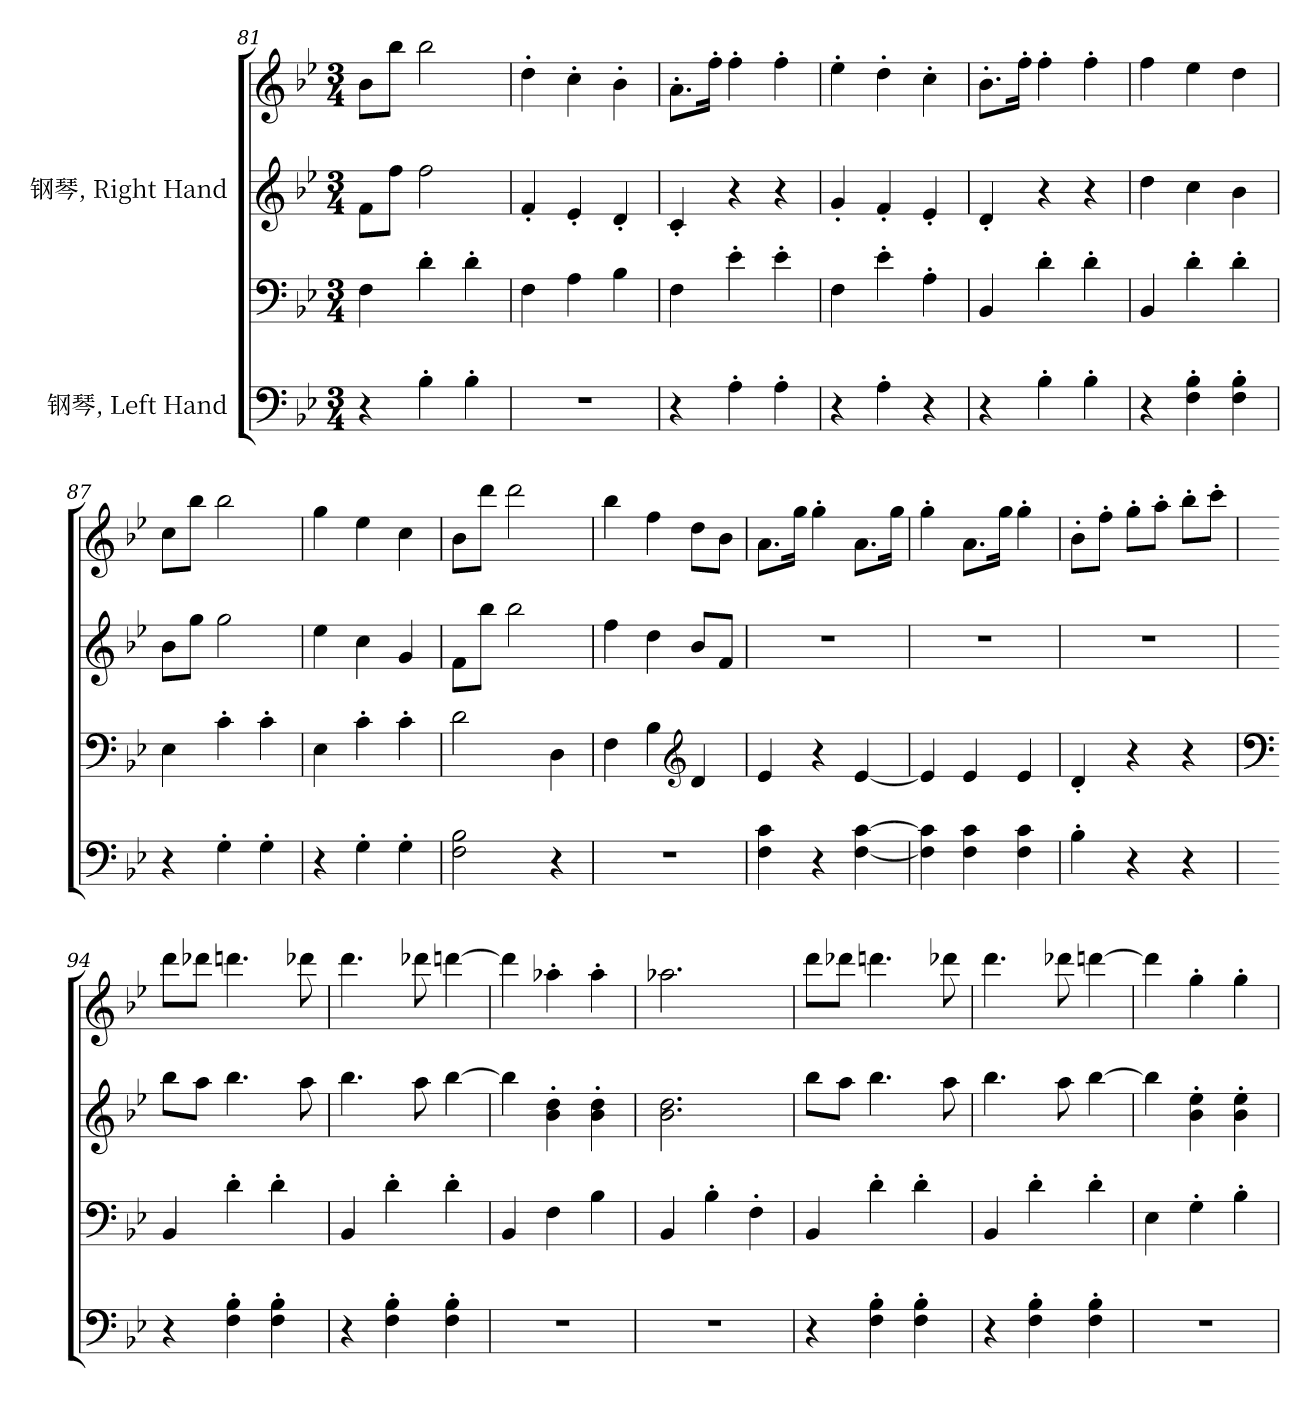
**kern	**kern	**kern	**kern
*part2	*part2	*part1	*part1
*staff4	*staff3	*staff2	*staff1
*I"钢琴, Left Hand	*	*I"钢琴, Right Hand	*
!!LO:PB:g=z
*clefF4	*clefF4	*clefG2	*clefG2
*k[b-e-]	*k[b-e-]	*k[b-e-]	*k[b-e-]
*M3/4	*M3/4	*M3/4	*M3/4
=81	=81	=81	=81
4r	4F\	8f\L	8b-\L
.	.	8ff\J	8bb-\J
4B-'\	4d'\	2ff\	2bb-\
4B-'\	4d'\	.	.
=82	=82	=82	=82
2.r	4F\	4f'/	4dd'\
.	4A\	4e-'/	4cc'\
.	4B-\	4d'/	4b-'\
=83	=83	=83	=83
4r	4F\	4c'/	8.a'\L
.	.	.	16ff'\Jk
4A'\	4e-'\	4r	4ff'\
4A'\	4e-'\	4r	4ff'\
=84	=84	=84	=84
4r	4F\	4g'/	4ee-'\
4A'\	4e-'\	4f'/	4dd'\
4r	4A'\	4e-'/	4cc'\
=85	=85	=85	=85
4r	4BB-/	4d'/	8.b-'\L
.	.	.	16ff'\Jk
4B-'\	4d'\	4r	4ff'\
4B-'\	4d'\	4r	4ff'\
=86	=86	=86	=86
4r	4BB-/	4dd\	4ff\
4F\' 4B-\'	4d'\	4cc\	4ee-\
4F\' 4B-\'	4d'\	4b-\	4dd\
=87	=87	=87	=87
4r	4E-\	8b-\L	8cc\L
.	.	8gg\J	8bb-\J
4G'\	4c'\	2gg\	2bb-\
4G'\	4c'\	.	.
=88	=88	=88	=88
4r	4E-\	4ee-\	4gg\
4G'\	4c'\	4cc\	4ee-\
4G'\	4c'\	4g/	4cc\
!!LO:LB:g=z
=89	=89	=89	=89
2F\ 2B-\	2d\	8f\L	8b-\L
.	.	8bb-\J	8ddd\J
.	.	2bb-\	2ddd\
4r	4D\	.	.
=90	=90	=90	=90
2.r	4F\	4ff\	4bb-\
.	4B-\	4dd\	4ff\
*	*clefG2	*	*
.	4d/	8b-/L	8dd\L
.	.	8f/J	8b-\J
=91	=91	=91	=91
4F\ 4c\	4e-/	2.r	8.a\L
.	.	.	16gg\Jk
4r	4r	.	4gg'\
[4F\ [4c\	[4e-/	.	8.a\L
.	.	.	16gg\Jk
=92	=92	=92	=92
4F\] 4c\]	4e-/]	2.r	4gg'\
4F\ 4c\	4e-/	.	8.a\L
.	.	.	16gg\Jk
4F\ 4c\	4e-/	.	4gg'\
=93	=93	=93	=93
*	*	*	*MM138
4B-'\	4d'/	2.r	8b-'\L
.	.	.	8ff'\J
4r	4r	.	8gg'\L
.	.	.	8aa'\J
4r	4r	.	8bb-'\L
.	.	.	8ccc'\J
=94	=94	=94	=94
*	*clefF4	*	*
*	*	*	*MM150
4r	4BB-/	8bb-\L	8ddd\L
.	.	8aa\J	8ddd-X\J
4F\' 4B-\'	4d'\	4.bb-\	4.dddn\
4F\' 4B-\'	4d'\	.	.
.	.	8aa\	8ddd-X\
!!LO:LB:g=z
=95	=95	=95	=95
4r	4BB-/	4.bb-\	4.ddd\
4F\' 4B-\'	4d'\	.	.
.	.	8aa\	8ddd-X\
4F\' 4B-\'	4d'\	[4bb-\	[4dddn\
=96	=96	=96	=96
2.r	4BB-/	4bb-\]	4ddd\]
.	4F\	4b-\' 4dd\'	4aa-X'\
.	4B-\	4b-\' 4dd\'	4aa-'\
=97	=97	=97	=97
2.r	4BB-/	2.b-\ 2.dd\	2.aa-X\
.	4B-'\	.	.
.	4F'\	.	.
=98	=98	=98	=98
4r	4BB-/	8bb-\L	8ddd\L
.	.	8aa\J	8ddd-X\J
4F\' 4B-\'	4d'\	4.bb-\	4.dddn\
4F\' 4B-\'	4d'\	.	.
.	.	8aa\	8ddd-X\
=99	=99	=99	=99
4r	4BB-/	4.bb-\	4.ddd\
4F\' 4B-\'	4d'\	.	.
.	.	8aa\	8ddd-X\
4F\' 4B-\'	4d'\	[4bb-\	[4dddn\
=100	=100	=100	=100
2.r	4E-\	4bb-\]	4ddd\]
.	4G'\	4b-\' 4ee-\'	4gg'\
.	4B-'\	4b-\' 4ee-\'	4gg'\
=	=	=	=
*-	*-	*-	*-
